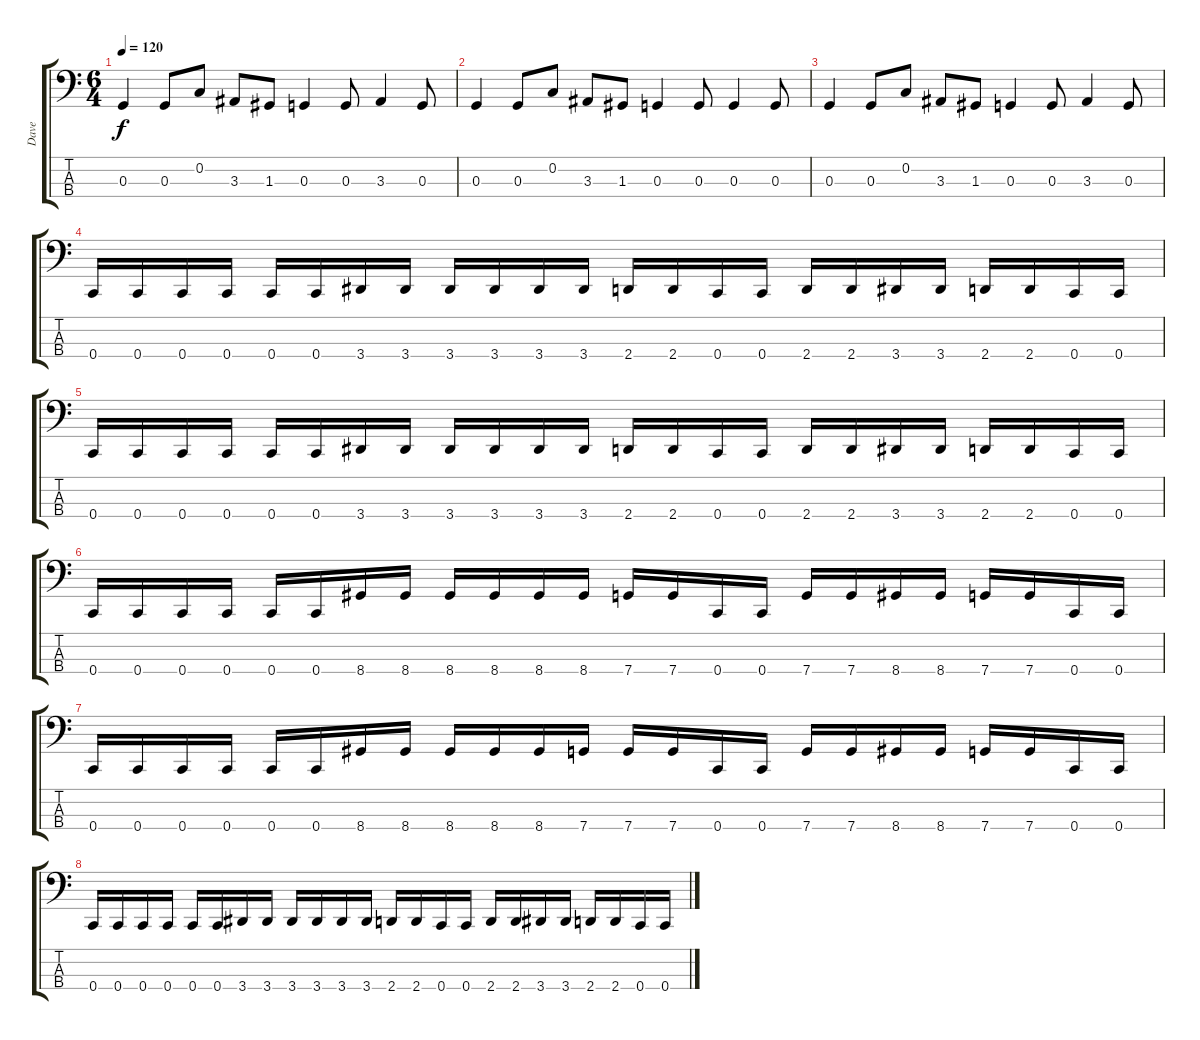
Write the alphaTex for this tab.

\track ("Dave" "Dave") {instrument electricbasspick}
\staff {score tabs}
\tuning (F2 C2 G1 C1) {hide}
\ts (6 4)
\tempo 120
\clef f4
\ks c
0.3.4{dy f} 0.3.8 0.2.8 3.3.8 1.3.8 0.3.4 0.3.8 3.3.4 0.3.8 |
0.3.4 0.3.8 0.2.8 3.3.8 1.3.8 0.3.4 0.3.8 0.3.4 0.3.8 |
0.3.4 0.3.8 0.2.8 3.3.8 1.3.8 0.3.4 0.3.8 3.3.4 0.3.8 |
0.4.16 0.4.16 0.4.16 0.4.16 0.4.16 0.4.16 3.4.16 3.4.16 3.4.16 3.4.16 3.4.16 3.4.16 2.4.16 2.4.16 0.4.16 0.4.16 2.4.16 2.4.16 3.4.16 3.4.16 2.4.16 2.4.16 0.4.16 0.4.16 |
0.4.16 0.4.16 0.4.16 0.4.16 0.4.16 0.4.16 3.4.16 3.4.16 3.4.16 3.4.16 3.4.16 3.4.16 2.4.16 2.4.16 0.4.16 0.4.16 2.4.16 2.4.16 3.4.16 3.4.16 2.4.16 2.4.16 0.4.16 0.4.16 |
0.4.16 0.4.16 0.4.16 0.4.16 0.4.16 0.4.16 8.4.16 8.4.16 8.4.16 8.4.16 8.4.16 8.4.16 7.4.16 7.4.16 0.4.16 0.4.16 7.4.16 7.4.16 8.4.16 8.4.16 7.4.16 7.4.16 0.4.16 0.4.16 |
0.4.16 0.4.16 0.4.16 0.4.16 0.4.16 0.4.16 8.4.16 8.4.16 8.4.16 8.4.16 8.4.16 7.4.16 7.4.16 7.4.16 0.4.16 0.4.16 7.4.16 7.4.16 8.4.16 8.4.16 7.4.16 7.4.16 0.4.16 0.4.16 |
0.4.16 0.4.16 0.4.16 0.4.16 0.4.16 0.4.16 3.4.16 3.4.16 3.4.16 3.4.16 3.4.16 3.4.16 2.4.16 2.4.16 0.4.16 0.4.16 2.4.16 2.4.16 3.4.16 3.4.16 2.4.16 2.4.16 0.4.16 0.4.16
